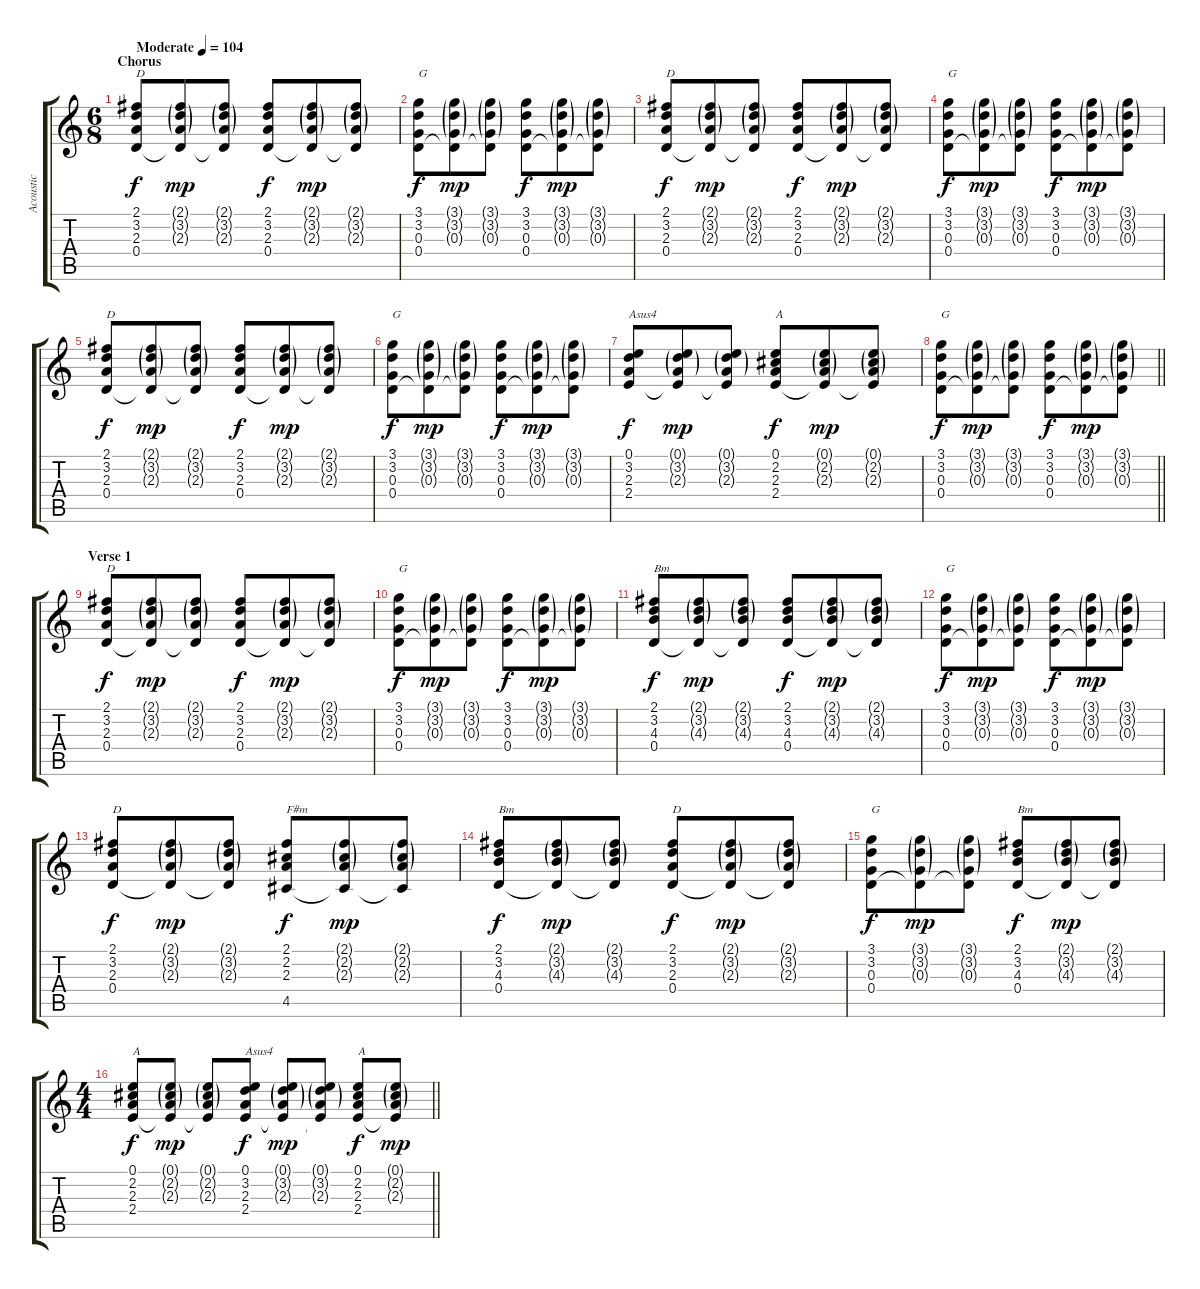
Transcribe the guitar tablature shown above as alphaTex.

\track ("Acoustic" "Acoustic") {instrument acousticguitarsteel}
\staff {score tabs}
\tuning (E4 B3 G3 D3 A2 E2) {hide}
\ts (6 8)
\section ("" "Chorus")
\tempo (104 "Moderate")
\clef g2
\ks c
(2.1 3.2 2.3 0.4).8{txt "D" dy f instrument acousticguitarsteel} (2.1{g} 3.2{g} 2.3{g} 0.4{t}).8{dy mp} (2.1{g} 3.2{g} 2.3{g} 0.4{t}).8 (2.1 3.2 2.3 0.4).8{dy f} (2.1{g} 3.2{g} 2.3{g} 0.4{t}).8{dy mp} (2.1{g} 3.2{g} 2.3{g} 0.4{t}).8 |
(3.1 3.2 0.3 0.4).8{txt "G" dy f} (3.1{g} 3.2{g} 0.3{g} 0.4{t}).8{dy mp} (3.1{g} 3.2{g} 0.3{g} 0.4{t}).8 (3.1 3.2 0.3 0.4).8{dy f} (3.1{g} 3.2{g} 0.3{g} 0.4{t}).8{dy mp} (3.1{g} 3.2{g} 0.3{g} 0.4{t}).8 |
(2.1 3.2 2.3 0.4).8{txt "D" dy f} (2.1{g} 3.2{g} 2.3{g} 0.4{t}).8{dy mp} (2.1{g} 3.2{g} 2.3{g} 0.4{t}).8 (2.1 3.2 2.3 0.4).8{dy f} (2.1{g} 3.2{g} 2.3{g} 0.4{t}).8{dy mp} (2.1{g} 3.2{g} 2.3{g} 0.4{t}).8 |
(3.1 3.2 0.3 0.4).8{txt "G" dy f} (3.1{g} 3.2{g} 0.3{g} 0.4{t}).8{dy mp} (3.1{g} 3.2{g} 0.3{g} 0.4{t}).8 (3.1 3.2 0.3 0.4).8{dy f} (3.1{g} 3.2{g} 0.3{g} 0.4{t}).8{dy mp} (3.1{g} 3.2{g} 0.3{g} 0.4{t}).8 |
(2.1 3.2 2.3 0.4).8{txt "D" dy f} (2.1{g} 3.2{g} 2.3{g} 0.4{t}).8{dy mp} (2.1{g} 3.2{g} 2.3{g} 0.4{t}).8 (2.1 3.2 2.3 0.4).8{dy f} (2.1{g} 3.2{g} 2.3{g} 0.4{t}).8{dy mp} (2.1{g} 3.2{g} 2.3{g} 0.4{t}).8 |
(3.1 3.2 0.3 0.4).8{txt "G" dy f} (3.1{g} 3.2{g} 0.3{g} 0.4{t}).8{dy mp} (3.1{g} 3.2{g} 0.3{g} 0.4{t}).8 (3.1 3.2 0.3 0.4).8{dy f} (3.1{g} 3.2{g} 0.3{g} 0.4{t}).8{dy mp} (3.1{g} 3.2{g} 0.3{g} 0.4{t}).8 |
(0.1 3.2 2.3 2.4).8{txt "Asus4" dy f} (0.1{g} 3.2{g} 2.3{g} 2.4{t}).8{dy mp} (0.1{g} 3.2{g} 2.3{g} 2.4{t}).8 (0.1 2.2 2.3 2.4).8{txt "A" dy f} (0.1{g} 2.2{g} 2.3{g} 2.4{t}).8{dy mp} (0.1{g} 2.2{g} 2.3{g} 2.4{t}).8 |
\barLineRight lightlight
(3.1 3.2 0.3 0.4).8{txt "G" dy f} (3.1{g} 3.2{g} 0.3{g} 0.4{t}).8{dy mp} (3.1{g} 3.2{g} 0.3{g} 0.4{t}).8 (3.1 3.2 0.3 0.4).8{dy f} (3.1{g} 3.2{g} 0.3{g} 0.4{t}).8{dy mp} (3.1{g} 3.2{g} 0.3{g} 0.4{t}).8 |
\section ("" "Verse 1")
(2.1 3.2 2.3 0.4).8{txt "D" dy f} (2.1{g} 3.2{g} 2.3{g} 0.4{t}).8{dy mp} (2.1{g} 3.2{g} 2.3{g} 0.4{t}).8 (2.1 3.2 2.3 0.4).8{dy f} (2.1{g} 3.2{g} 2.3{g} 0.4{t}).8{dy mp} (2.1{g} 3.2{g} 2.3{g} 0.4{t}).8 |
(3.1 3.2 0.3 0.4).8{txt "G" dy f} (3.1{g} 3.2{g} 0.3{g} 0.4{t}).8{dy mp} (3.1{g} 3.2{g} 0.3{g} 0.4{t}).8 (3.1 3.2 0.3 0.4).8{dy f} (3.1{g} 3.2{g} 0.3{g} 0.4{t}).8{dy mp} (3.1{g} 3.2{g} 0.3{g} 0.4{t}).8 |
(2.1 3.2 4.3 0.4).8{txt "Bm" dy f} (2.1{g} 3.2{g} 4.3{g} 0.4{t}).8{dy mp} (2.1{g} 3.2{g} 4.3{g} 0.4{t}).8 (2.1 3.2 4.3 0.4).8{dy f} (2.1{g} 3.2{g} 4.3{g} 0.4{t}).8{dy mp} (2.1{g} 3.2{g} 4.3{g} 0.4{t}).8 |
(3.1 3.2 0.3 0.4).8{txt "G" dy f} (3.1{g} 3.2{g} 0.3{g} 0.4{t}).8{dy mp} (3.1{g} 3.2{g} 0.3{g} 0.4{t}).8 (3.1 3.2 0.3 0.4).8{dy f} (3.1{g} 3.2{g} 0.3{g} 0.4{t}).8{dy mp} (3.1{g} 3.2{g} 0.3{g} 0.4{t}).8 |
(2.1 3.2 2.3 0.4).8{txt "D" dy f} (2.1{g} 3.2{g} 2.3{g} 0.4{t}).8{dy mp} (2.1{g} 3.2{g} 2.3{g} 0.4{t}).8 (2.1 2.2 2.3 4.5).8{txt "F#m" dy f} (2.1{g} 2.2{g} 2.3{g} 4.5{t}).8{dy mp} (2.1{g} 2.2{g} 2.3{g} 4.5{t}).8 |
(2.1 3.2 4.3 0.4).8{txt "Bm" dy f} (2.1{g} 3.2{g} 4.3{g} 0.4{t}).8{dy mp} (2.1{g} 3.2{g} 4.3{g} 0.4{t}).8 (2.1 3.2 2.3 0.4).8{txt "D" dy f} (2.1{g} 3.2{g} 2.3{g} 0.4{t}).8{dy mp} (2.1{g} 3.2{g} 2.3{g} 0.4{t}).8 |
(3.1 3.2 0.3 0.4).8{txt "G" dy f} (3.1{g} 3.2{g} 0.3{g} 0.4{t}).8{dy mp} (3.1{g} 3.2{g} 0.3{g} 0.4{t}).8 (2.1 3.2 4.3 0.4).8{txt "Bm" dy f} (2.1{g} 3.2{g} 4.3{g} 0.4{t}).8{dy mp} (2.1{g} 3.2{g} 4.3{g} 0.4{t}).8 |
\ts (4 4)
\barLineRight lightlight
(0.1 2.2 2.3 2.4).8{txt "A" dy f} (0.1{g} 2.2{g} 2.3{g} 2.4{t}).8{dy mp} (0.1{g} 2.2{g} 2.3{g} 2.4{t}).8 (0.1 3.2 2.3 2.4).8{txt "Asus4" dy f} (0.1{g} 3.2{g} 2.3{g} 2.4{t}).8{dy mp} (0.1{g} 3.2{g} 2.3{g} 2.4{t}).8 (0.1 2.2 2.3 2.4).8{txt "A" dy f} (0.1{g} 2.2{g} 2.3{g} 2.4{t}).8{dy mp}
